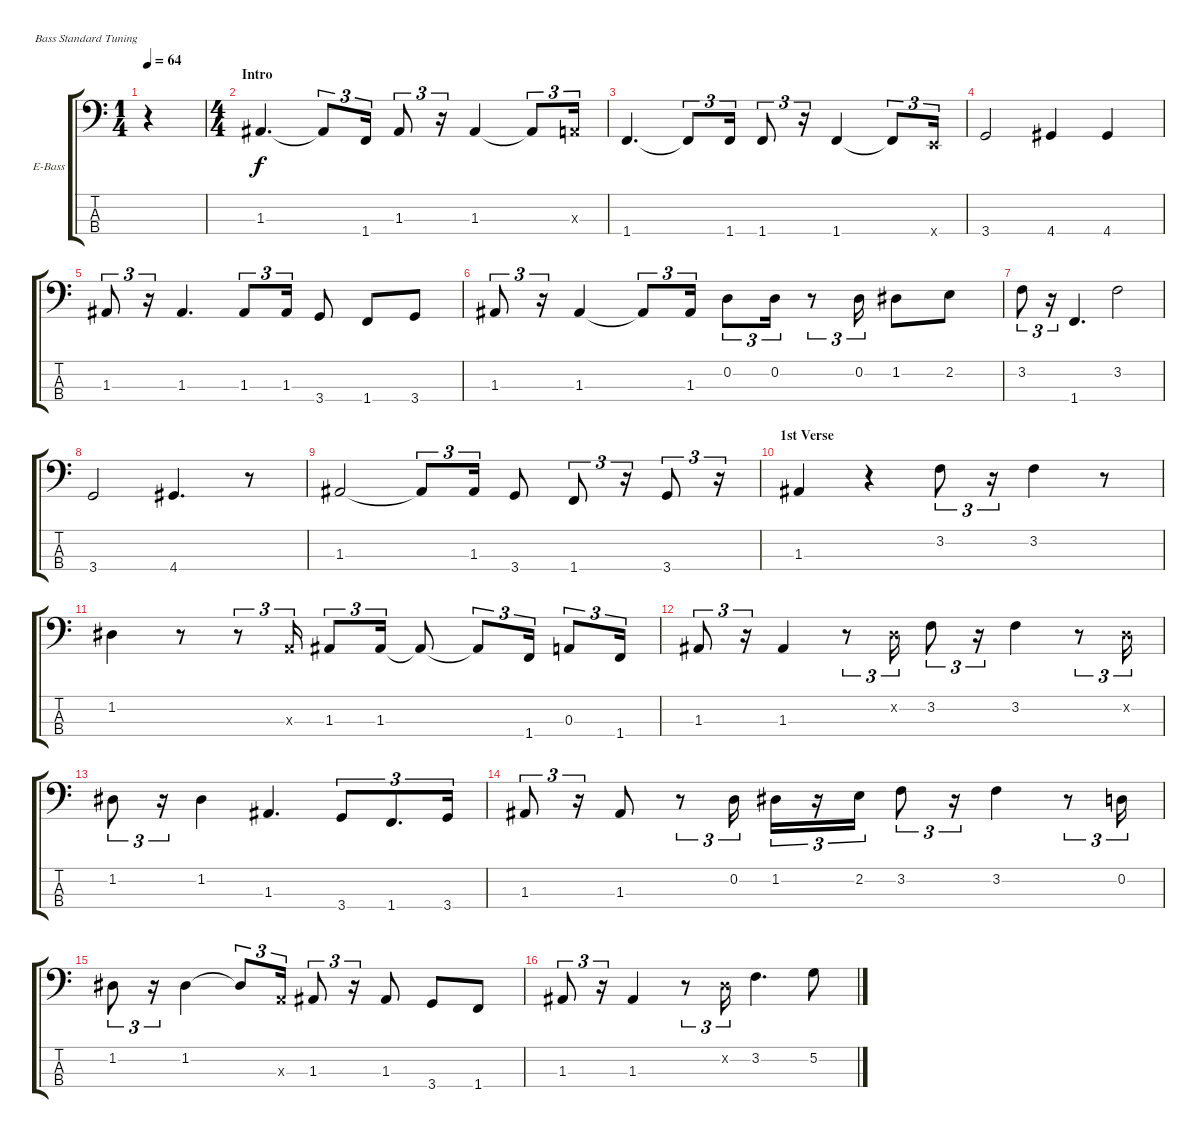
\bracketExtendMode groupsimilarinstruments
\firstSystemTrackNameOrientation horizontal
\otherSystemsTrackNameOrientation horizontal
\track ("Bass" "E-Bass") {instrument electricbassfinger}
\staff {score tabs}
\tuning (G2 D2 A1 E1)
\ts (1 4)
\tempo 64
\clef f4
\ks c
r.4{dy f instrument electricbassfinger} |
\ts (4 4)
\section ("" "Intro")
1.3.4{d} 1.3{t}.8{tu (3 2)} 1.4.16{tu (3 2)} 1.3.8{tu (3 2)} r.16{tu (3 2)} 1.3.4 1.3{t}.8{tu (3 2)} 0.3{x}.16{tu (3 2)} |
1.4.4{d} 1.4{t}.8{tu (3 2)} 1.4.16{tu (3 2)} 1.4.8{tu (3 2)} r.16{tu (3 2)} 1.4.4 1.4{t}.8{tu (3 2)} 0.4{x}.16{tu (3 2)} |
3.4.2 4.4.4 4.4.4 |
1.3.8{tu (3 2)} r.16{tu (3 2)} 1.3.4{d} 1.3.8{tu (3 2)} 1.3.16{tu (3 2)} 3.4.8 1.4.8 3.4.8 |
1.3.8{tu (3 2)} r.16{tu (3 2)} 1.3.4 1.3{t}.8{tu (3 2)} 1.3.16{tu (3 2)} 0.2.8{tu (3 2)} 0.2.16{tu (3 2)} r.8{tu (3 2)} 0.2.16{tu (3 2)} 1.2.8 2.2.8 |
3.2.8{tu (3 2)} r.16{tu (3 2)} 1.4.4{d} 3.2.2 |
3.4.2 4.4.4{d} r.8 |
1.3.2 1.3{t}.8{tu (3 2)} 1.3.16{tu (3 2)} 3.4.8 1.4.8{tu (3 2)} r.16{tu (3 2)} 3.4.8{tu (3 2)} r.16{tu (3 2)} |
\section ("" "1st Verse")
1.3.4 r.4 3.2.8{tu (3 2)} r.16{tu (3 2)} 3.2.4 r.8 |
1.2.4 r.8 r.8{tu (3 2)} 0.3{x}.16{tu (3 2)} 1.3.8{tu (3 2)} 1.3.16{tu (3 2)} 1.3{t}.8 1.3{t}.8{tu (3 2)} 1.4.16{tu (3 2)} 0.3.8{tu (3 2)} 1.4.16{tu (3 2)} |
1.3.8{tu (3 2)} r.16{tu (3 2)} 1.3.4 r.8{tu (3 2)} 0.2{x}.16{tu (3 2)} 3.2.8{tu (3 2)} r.16{tu (3 2)} 3.2.4 r.8{tu (3 2)} 0.2{x}.16{tu (3 2)} |
1.2.8{tu (3 2)} r.16{tu (3 2)} 1.2.4 1.3.4{d} 3.4.8{tu (3 2)} 1.4.8{d tu (3 2)} 3.4.16{tu (3 2)} |
1.3.8{tu (3 2)} r.16{tu (3 2)} 1.3.8 r.8{tu (3 2)} 0.2.16{tu (3 2)} 1.2.16{tu (3 2)} r.16{tu (3 2)} 2.2.16{tu (3 2)} 3.2.8{tu (3 2)} r.16{tu (3 2)} 3.2.4 r.8{tu (3 2)} 0.2.16{tu (3 2)} |
1.2.8{tu (3 2)} r.16{tu (3 2)} 1.2.4 1.2{t}.8{tu (3 2)} 0.3{x}.16{tu (3 2)} 1.3.8{tu (3 2)} r.16{tu (3 2)} 1.3.8 3.4.8 1.4.8 |
1.3.8{tu (3 2)} r.16{tu (3 2)} 1.3.4 r.8{tu (3 2)} 0.2{x}.16{tu (3 2)} 3.2.4{d} 5.2.8
